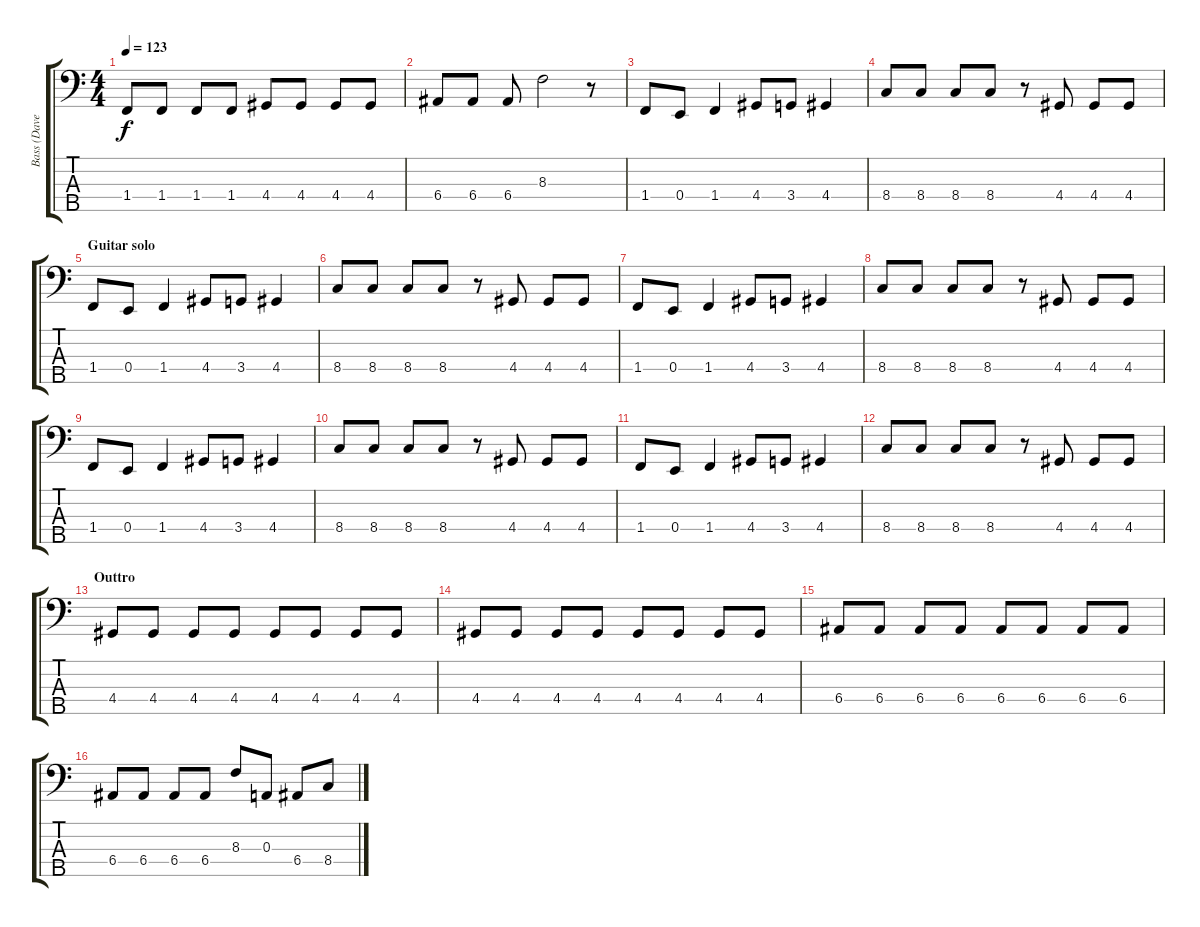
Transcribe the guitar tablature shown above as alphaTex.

\track ("Bass (Dave)" "Bass (Dave") {instrument electricbassfinger}
\staff {score tabs}
\tuning (G2 D2 A1 E1 B0) {hide}
\ts (4 4)
\tempo 123
\clef f4
\ks c
1.4.8{dy f} 1.4.8 1.4.8 1.4.8 4.4.8 4.4.8 4.4.8 4.4.8 |
6.4.8 6.4.8 6.4.8 8.3.2 r.8 |
1.4.8 0.4.8 1.4.4 4.4.8 3.4.8 4.4.4 |
8.4.8 8.4.8 8.4.8 8.4.8 r.8 4.4.8 4.4.8 4.4.8 |
\section ("" "Guitar solo")
1.4.8 0.4.8 1.4.4 4.4.8 3.4.8 4.4.4 |
8.4.8 8.4.8 8.4.8 8.4.8 r.8 4.4.8 4.4.8 4.4.8 |
1.4.8 0.4.8 1.4.4 4.4.8 3.4.8 4.4.4 |
8.4.8 8.4.8 8.4.8 8.4.8 r.8 4.4.8 4.4.8 4.4.8 |
1.4.8 0.4.8 1.4.4 4.4.8 3.4.8 4.4.4 |
8.4.8 8.4.8 8.4.8 8.4.8 r.8 4.4.8 4.4.8 4.4.8 |
1.4.8 0.4.8 1.4.4 4.4.8 3.4.8 4.4.4 |
8.4.8 8.4.8 8.4.8 8.4.8 r.8 4.4.8 4.4.8 4.4.8 |
\section ("" "Outtro")
4.4.8 4.4.8 4.4.8 4.4.8 4.4.8 4.4.8 4.4.8 4.4.8 |
4.4.8 4.4.8 4.4.8 4.4.8 4.4.8 4.4.8 4.4.8 4.4.8 |
6.4.8 6.4.8 6.4.8 6.4.8 6.4.8 6.4.8 6.4.8 6.4.8 |
6.4.8 6.4.8 6.4.8 6.4.8 8.3.8 0.3.8 6.4.8 8.4.8
